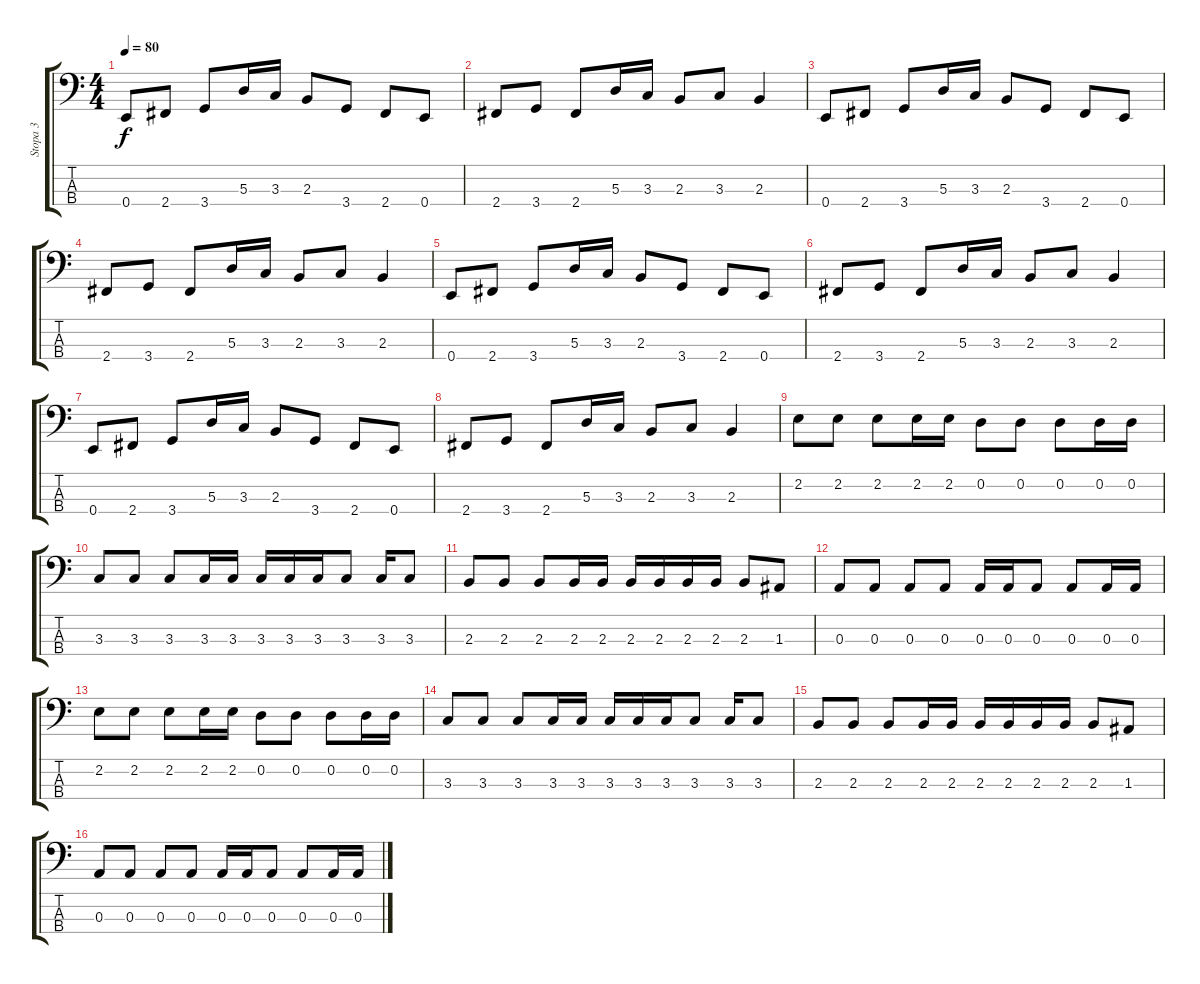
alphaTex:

\track ("Stopa 3" "Stopa 3") {instrument slapbass1}
\staff {score tabs}
\tuning (G2 D2 A1 E1) {hide}
\ts (4 4)
\tempo 80
\clef f4
\ks c
0.4.8{dy f} 2.4.8 3.4.8 5.3.16 3.3.16 2.3.8 3.4.8 2.4.8 0.4.8 |
2.4.8 3.4.8 2.4.8 5.3.16 3.3.16 2.3.8 3.3.8 2.3.4 |
0.4.8 2.4.8 3.4.8 5.3.16 3.3.16 2.3.8 3.4.8 2.4.8 0.4.8 |
2.4.8 3.4.8 2.4.8 5.3.16 3.3.16 2.3.8 3.3.8 2.3.4 |
0.4.8 2.4.8 3.4.8 5.3.16 3.3.16 2.3.8 3.4.8 2.4.8 0.4.8 |
2.4.8 3.4.8 2.4.8 5.3.16 3.3.16 2.3.8 3.3.8 2.3.4 |
0.4.8 2.4.8 3.4.8 5.3.16 3.3.16 2.3.8 3.4.8 2.4.8 0.4.8 |
2.4.8 3.4.8 2.4.8 5.3.16 3.3.16 2.3.8 3.3.8 2.3.4 |
2.2.8 2.2.8 2.2.8 2.2.16 2.2.16 0.2.8 0.2.8 0.2.8 0.2.16 0.2.16 |
3.3.8 3.3.8 3.3.8 3.3.16 3.3.16 3.3.16 3.3.16 3.3.16 3.3.8 3.3.16 3.3.8 |
2.3.8 2.3.8 2.3.8 2.3.16 2.3.16 2.3.16 2.3.16 2.3.16 2.3.16 2.3.8 1.3.8 |
0.3.8 0.3.8 0.3.8 0.3.8 0.3.16 0.3.16 0.3.8 0.3.8 0.3.16 0.3.16 |
2.2.8 2.2.8 2.2.8 2.2.16 2.2.16 0.2.8 0.2.8 0.2.8 0.2.16 0.2.16 |
3.3.8 3.3.8 3.3.8 3.3.16 3.3.16 3.3.16 3.3.16 3.3.16 3.3.8 3.3.16 3.3.8 |
2.3.8 2.3.8 2.3.8 2.3.16 2.3.16 2.3.16 2.3.16 2.3.16 2.3.16 2.3.8 1.3.8 |
0.3.8 0.3.8 0.3.8 0.3.8 0.3.16 0.3.16 0.3.8 0.3.8 0.3.16 0.3.16
